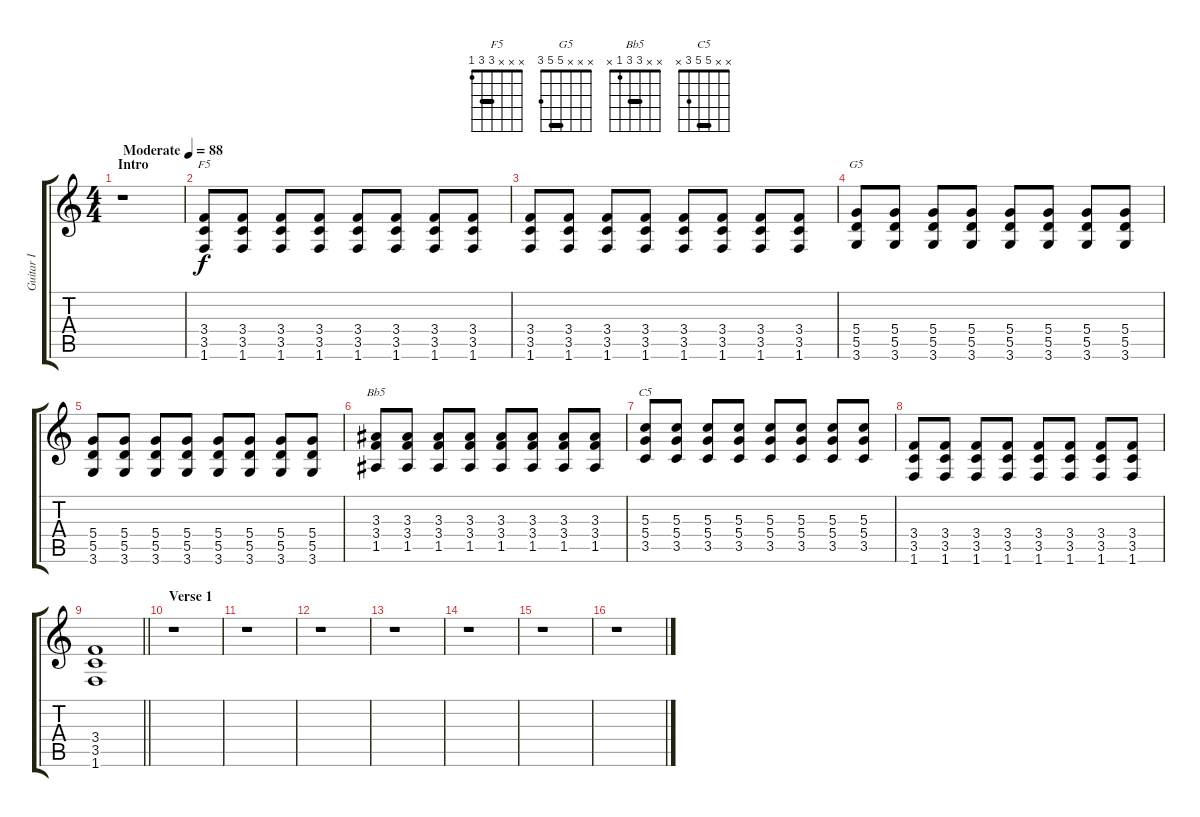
\track ("Guitar I" "Guitar I") {instrument distortionguitar}
\staff {score tabs}
\tuning (E4 B3 G3 D3 A2 E2) {hide}
\chord ("F5" x x x 3 3 1) {barre 3}
\chord ("G5" x x x 5 5 3) {barre 5}
\chord ("Bb5" x x 3 3 1 x) {barre 3}
\chord ("C5" x x 5 5 3 x) {barre 5}
\ts (4 4)
\section ("" "Intro")
\tempo (88 "Moderate")
\clef g2
\ks c
r.1{dy f instrument distortionguitar} |
(3.4 3.5 1.6).8{ch "F5"} (3.4 3.5 1.6).8 (3.4 3.5 1.6).8 (3.4 3.5 1.6).8 (3.4 3.5 1.6).8 (3.4 3.5 1.6).8 (3.4 3.5 1.6).8 (3.4 3.5 1.6).8 |
(3.4 3.5 1.6).8 (3.4 3.5 1.6).8 (3.4 3.5 1.6).8 (3.4 3.5 1.6).8 (3.4 3.5 1.6).8 (3.4 3.5 1.6).8 (3.4 3.5 1.6).8 (3.4 3.5 1.6).8 |
(5.4 5.5 3.6).8{ch "G5"} (5.4 5.5 3.6).8 (5.4 5.5 3.6).8 (5.4 5.5 3.6).8 (5.4 5.5 3.6).8 (5.4 5.5 3.6).8 (5.4 5.5 3.6).8 (5.4 5.5 3.6).8 |
(5.4 5.5 3.6).8 (5.4 5.5 3.6).8 (5.4 5.5 3.6).8 (5.4 5.5 3.6).8 (5.4 5.5 3.6).8 (5.4 5.5 3.6).8 (5.4 5.5 3.6).8 (5.4 5.5 3.6).8 |
(3.3 3.4 1.5).8{ch "Bb5"} (3.3 3.4 1.5).8 (3.3 3.4 1.5).8 (3.3 3.4 1.5).8 (3.3 3.4 1.5).8 (3.3 3.4 1.5).8 (3.3 3.4 1.5).8 (3.3 3.4 1.5).8 |
(5.3 5.4 3.5).8{ch "C5"} (5.3 5.4 3.5).8 (5.3 5.4 3.5).8 (5.3 5.4 3.5).8 (5.3 5.4 3.5).8 (5.3 5.4 3.5).8 (5.3 5.4 3.5).8 (5.3 5.4 3.5).8 |
(3.4 3.5 1.6).8 (3.4 3.5 1.6).8 (3.4 3.5 1.6).8 (3.4 3.5 1.6).8 (3.4 3.5 1.6).8 (3.4 3.5 1.6).8 (3.4 3.5 1.6).8 (3.4 3.5 1.6).8 |
\barLineRight lightlight
(3.4 3.5 1.6).1{volume 4} |
\section ("" "Verse 1")
r.1{volume 10} |
r.1 |
r.1 |
r.1 |
r.1 |
r.1 |
r.1
